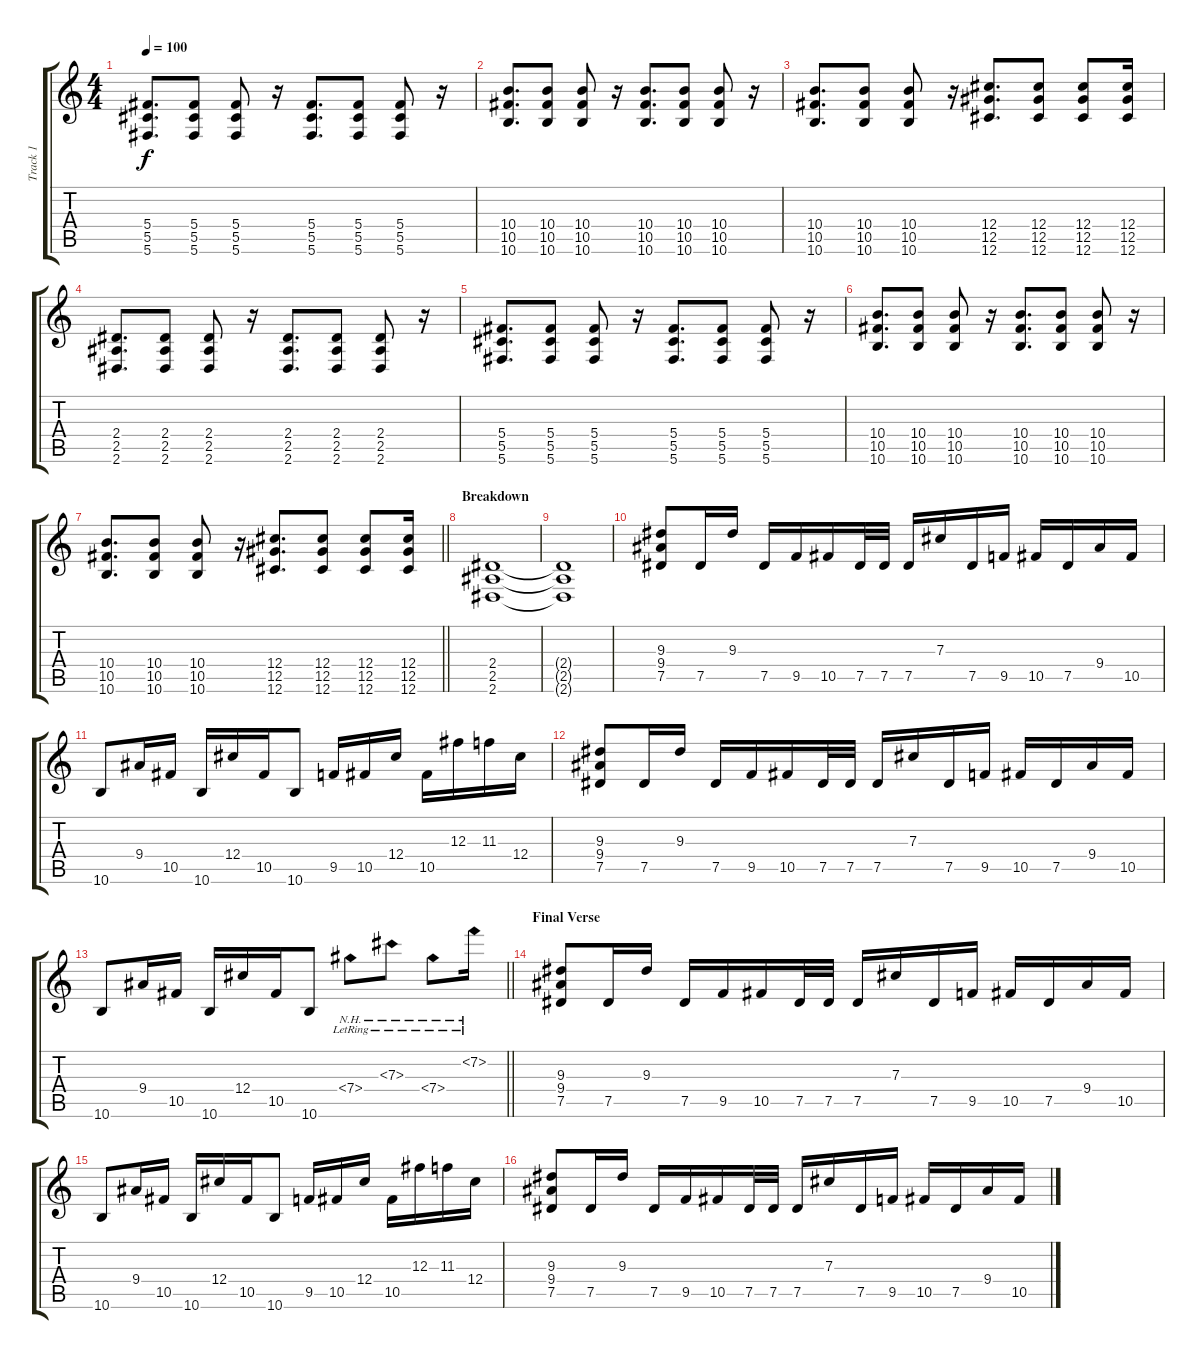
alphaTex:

\track ("Track 1" "Track 1") {instrument overdrivenguitar}
\staff {score tabs}
\tuning (Eb4 Bb3 Gb3 Db3 Ab2 Db2) {hide}
\ts (4 4)
\tempo 100
\clef g2
\ks c
(5.4 5.5 5.6).8{d dy f} (5.4 5.5 5.6).8 (5.4 5.5 5.6).8 r.16 (5.4 5.5 5.6).8{d} (5.4 5.5 5.6).8 (5.4 5.5 5.6).8 r.16 |
(10.4 10.5 10.6).8{d} (10.4 10.5 10.6).8 (10.4 10.5 10.6).8 r.16 (10.4 10.5 10.6).8{d} (10.4 10.5 10.6).8 (10.4 10.5 10.6).8 r.16 |
(10.4 10.5 10.6).8{d} (10.4 10.5 10.6).8 (10.4 10.5 10.6).8 r.16 (12.4 12.5 12.6).8{d} (12.4 12.5 12.6).8 (12.4 12.5 12.6).8 (12.4 12.5 12.6).16 |
(2.4 2.5 2.6).8{d} (2.4 2.5 2.6).8 (2.4 2.5 2.6).8 r.16 (2.4 2.5 2.6).8{d} (2.4 2.5 2.6).8 (2.4 2.5 2.6).8 r.16 |
(5.4 5.5 5.6).8{d} (5.4 5.5 5.6).8 (5.4 5.5 5.6).8 r.16 (5.4 5.5 5.6).8{d} (5.4 5.5 5.6).8 (5.4 5.5 5.6).8 r.16 |
(10.4 10.5 10.6).8{d} (10.4 10.5 10.6).8 (10.4 10.5 10.6).8 r.16 (10.4 10.5 10.6).8{d} (10.4 10.5 10.6).8 (10.4 10.5 10.6).8 r.16 |
\barLineRight lightlight
(10.4 10.5 10.6).8{d} (10.4 10.5 10.6).8 (10.4 10.5 10.6).8 r.16 (12.4 12.5 12.6).8{d} (12.4 12.5 12.6).8 (12.4 12.5 12.6).8 (12.4 12.5 12.6).16 |
\section ("" "Breakdown")
(2.4 2.5 2.6).1 |
(2.4{t} 2.5{t} 2.6{t}).1 |
(9.3 9.4 7.5).8 7.5.16 9.3.16 7.5.16 9.5.16 10.5.16 7.5.32 7.5.32 7.5.16 7.3.16 7.5.16 9.5.16 10.5.16 7.5.16 9.4.16 10.5.16 |
10.6.8 9.4.16 10.5.16 10.6.16 12.4.16 10.5.16 10.6.8 9.5.16 10.5.16 12.4.16 10.5.16 12.3.16 11.3.16 12.4.16 |
(9.3 9.4 7.5).8 7.5.16 9.3.16 7.5.16 9.5.16 10.5.16 7.5.32 7.5.32 7.5.16 7.3.16 7.5.16 9.5.16 10.5.16 7.5.16 9.4.16 10.5.16 |
\barLineRight lightlight
10.6.8 9.4.16 10.5.16 10.6.16 12.4.16 10.5.16 10.6.8 7.4{nh lr}.8 7.3{nh lr}.8 7.4{nh lr}.8 7.2{nh lr}.16 |
\section ("" "Final Verse")
(9.3 9.4 7.5).8 7.5.16 9.3.16 7.5.16 9.5.16 10.5.16 7.5.32 7.5.32 7.5.16 7.3.16 7.5.16 9.5.16 10.5.16 7.5.16 9.4.16 10.5.16 |
10.6.8 9.4.16 10.5.16 10.6.16 12.4.16 10.5.16 10.6.8 9.5.16 10.5.16 12.4.16 10.5.16 12.3.16 11.3.16 12.4.16 |
(9.3 9.4 7.5).8 7.5.16 9.3.16 7.5.16 9.5.16 10.5.16 7.5.32 7.5.32 7.5.16 7.3.16 7.5.16 9.5.16 10.5.16 7.5.16 9.4.16 10.5.16
